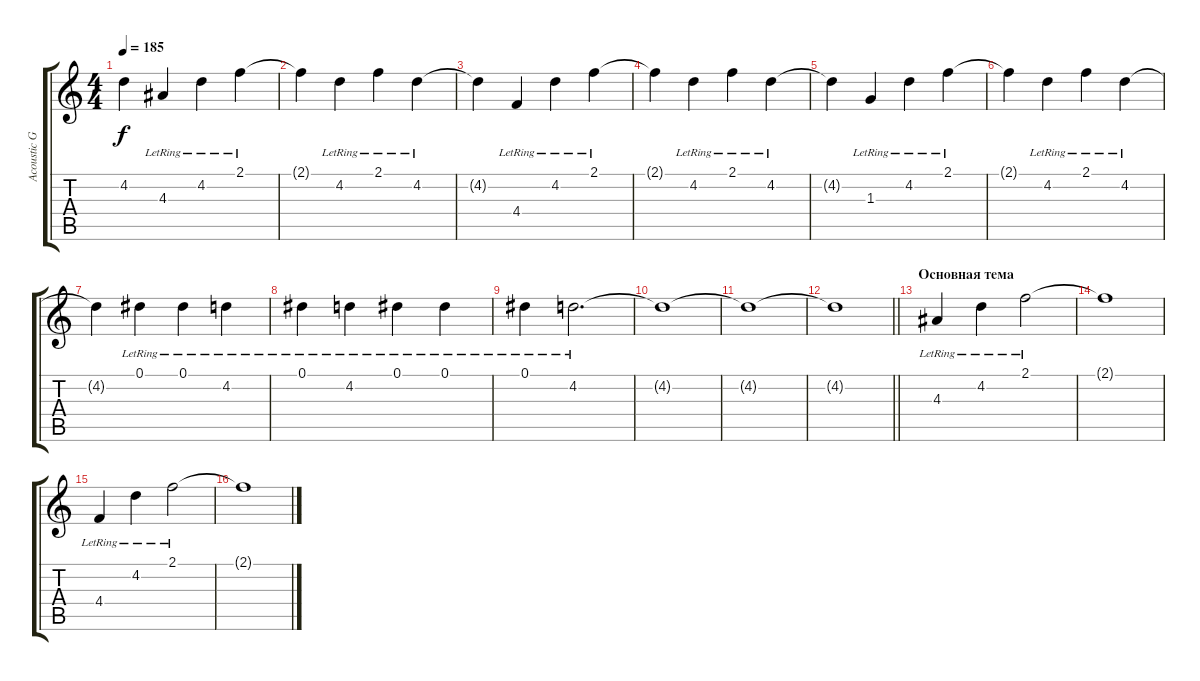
\track ("Acoustic Guitar" "Acoustic G") {instrument acousticguitarsteel}
\staff {score tabs}
\tuning (Eb4 Bb3 Gb3 Db3 Ab2 Eb2) {hide}
\ts (4 4)
\tempo 185
\clef g2
\ks c
4.2{t}.4{dy f} 4.3{lr}.4 4.2{lr}.4 2.1{lr}.4 |
2.1{t}.4 4.2{lr}.4 2.1{lr}.4 4.2{lr}.4 |
4.2{t}.4 4.4{lr}.4 4.2{lr}.4 2.1{lr}.4 |
2.1{t}.4 4.2{lr}.4 2.1{lr}.4 4.2{lr}.4 |
4.2{t}.4 1.3{lr}.4 4.2{lr}.4 2.1{lr}.4 |
2.1{t}.4 4.2{lr}.4 2.1{lr}.4 4.2{lr}.4 |
4.2{t}.4 0.1{lr}.4 0.1{lr}.4 4.2{lr}.4 |
0.1{lr}.4 4.2{lr}.4 0.1{lr}.4 0.1{lr}.4 |
0.1{lr}.4 4.2{lr}.2{d} |
4.2{t}.1 |
4.2{t}.1 |
\barLineRight lightlight
4.2{t}.1 |
\section ("" "Основная тема")
4.3{lr}.4{volume 11} 4.2{lr}.4 2.1{lr}.2 |
2.1{t}.1 |
4.4{lr}.4 4.2{lr}.4 2.1{lr}.2 |
2.1{t}.1
